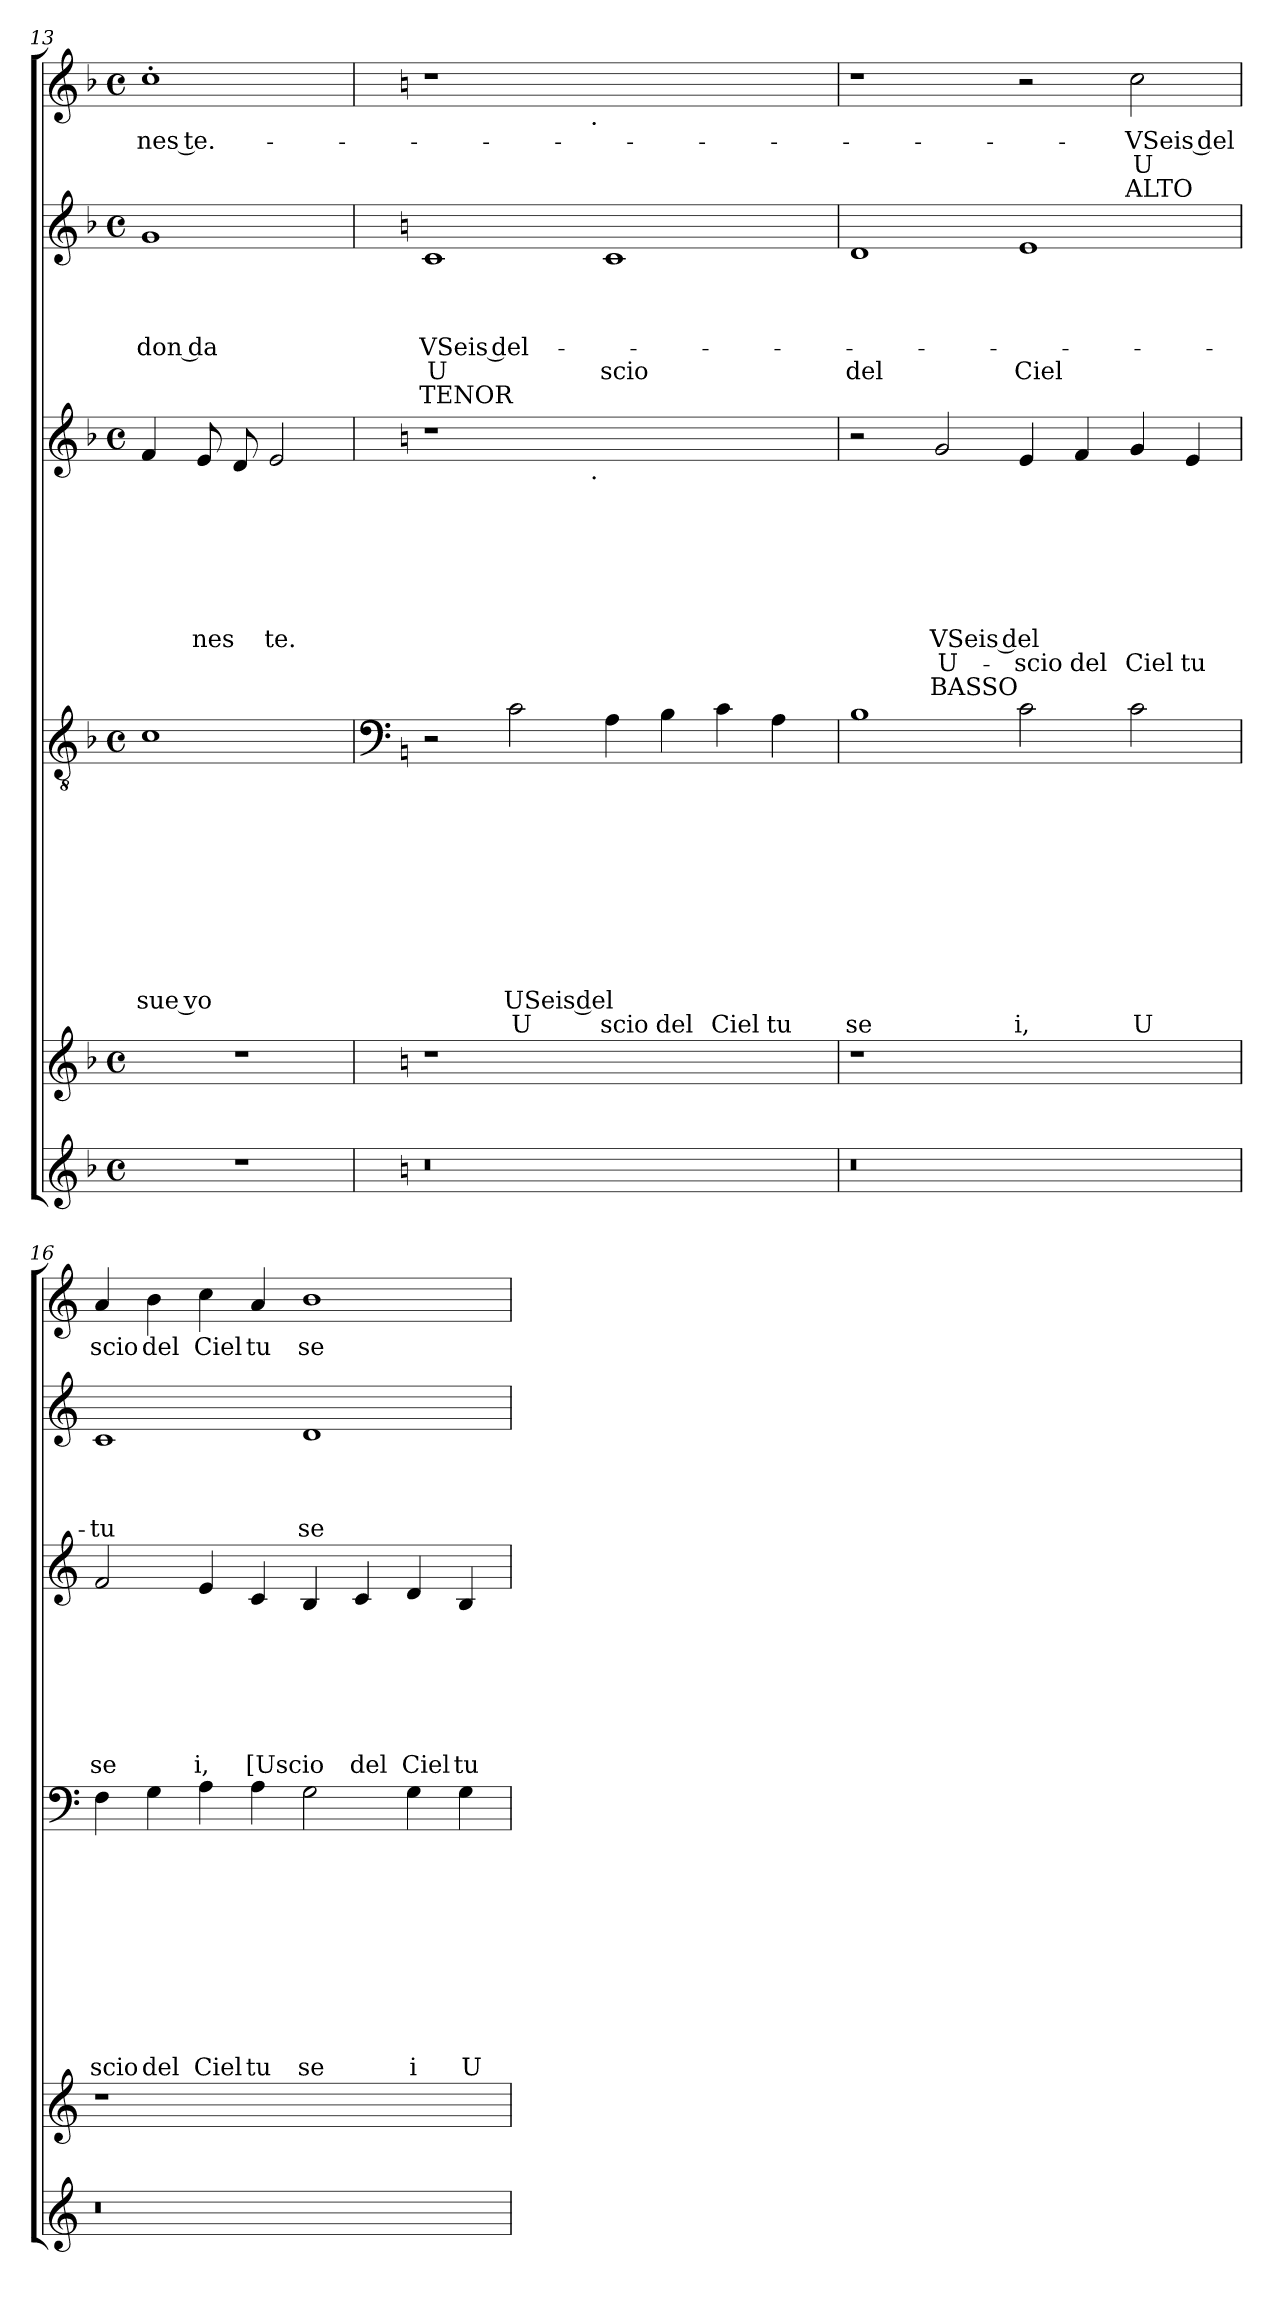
**kern	**kern	**kern	**text	**text	**text	**text	**text	**text	**text	**text	**text	**text	**text	**kern	**text	**text	**text	**text	**text	**text	**text	**text	**text	**kern	**text	**text	**text	**text	**text	**text	**kern	**text	**text	**text
*part5	*part5	*part4	*part4	*part4	*part4	*part4	*part4	*part4	*part4	*part4	*part4	*part4	*part4	*part3	*part3	*part3	*part3	*part3	*part3	*part3	*part3	*part3	*part3	*part2	*part2	*part2	*part2	*part2	*part2	*part2	*part1	*part1	*part1	*part1
*staff6	*staff5	*staff4	*staff4	*staff4	*staff4	*staff4	*staff4	*staff4	*staff4	*staff4	*staff4	*staff4	*staff4	*staff3	*staff3	*staff3	*staff3	*staff3	*staff3	*staff3	*staff3	*staff3	*staff3	*staff2	*staff2	*staff2	*staff2	*staff2	*staff2	*staff2	*staff1	*staff1	*staff1	*staff1
*clefG2	*clefG2	*clefGv2	*	*	*	*	*	*	*	*	*	*	*	*clefG2	*	*	*	*	*	*	*	*	*	*clefG2	*	*	*	*	*	*	*clefG2	*	*	*
*k[b-]	*k[b-]	*k[b-]	*	*	*	*	*	*	*	*	*	*	*	*k[b-]	*	*	*	*	*	*	*	*	*	*k[b-]	*	*	*	*	*	*	*k[b-]	*	*	*
*F:	*F:	*F:	*	*	*	*	*	*	*	*	*	*	*	*F:	*	*	*	*	*	*	*	*	*	*F:	*	*	*	*	*	*	*F:	*	*	*
*M4/4	*M4/4	*M4/4	*	*	*	*	*	*	*	*	*	*	*	*M4/4	*	*	*	*	*	*	*	*	*	*M4/4	*	*	*	*	*	*	*M4/4	*	*	*
*met(c)	*met(c)	*met(c)	*	*	*	*	*	*	*	*	*	*	*	*met(c)	*	*	*	*	*	*	*	*	*	*met(c)	*	*	*	*	*	*	*met(c)	*	*	*
=13	=13	=13	=13	=13	=13	=13	=13	=13	=13	=13	=13	=13	=13	=13	=13	=13	=13	=13	=13	=13	=13	=13	=13	=13	=13	=13	=13	=13	=13	=13	=13	=13	=13	=13
!	!	!	!	!	!	!	!	!	!	!	!	!LO:LY:b	!	!	!	!	!	!	!	!	!	!	!	!	!	!	!	!LO:LY:b	!	!	!	!LO:LY:b	!	!
1r	1r	1c	.	.	.	.	.	.	.	.	.	sue vo	.	4f/	.	.	.	.	.	.	.	.	.	1g	.	.	.	don da	.	.	1cc'>	-nes te.-	.	.
!	!	!	!	!	!	!	!	!	!	!	!	!	!	!	!	!	!	!	!	!	!LO:LY:b	!	!	!	!	!	!	!	!	!	!	!	!	!
.	.	.	.	.	.	.	.	.	.	.	.	.	.	8e/	.	.	.	.	.	.	-nes	.	.	.	.	.	.	.	.	.	.	.	.	.
.	.	.	.	.	.	.	.	.	.	.	.	.	.	8d/	.	.	.	.	.	.	.	.	.	.	.	.	.	.	.	.	.	.	.	.
!	!	!	!	!	!	!	!	!	!	!	!	!	!	!	!	!	!	!	!	!	!LO:LY:b	!	!	!	!	!	!	!	!	!	!	!	!	!
.	.	.	.	.	.	.	.	.	.	.	.	.	.	2e/	.	.	.	.	.	.	te.	.	.	.	.	.	.	.	.	.	.	.	.	.
!!LO:PB:g=z
=14	=14	=14	=14	=14	=14	=14	=14	=14	=14	=14	=14	=14	=14	=14	=14	=14	=14	=14	=14	=14	=14	=14	=14	=14	=14	=14	=14	=14	=14	=14	=14	=14	=14	=14
*	*	*clefF4	*	*	*	*	*	*	*	*	*	*	*	*	*	*	*	*	*	*	*	*	*	*	*	*	*	*	*	*	*	*	*	*
*k[]	*k[]	*k[]	*	*	*	*	*	*	*	*	*	*	*	*k[]	*	*	*	*	*	*	*	*	*	*k[]	*	*	*	*	*	*	*k[]	*	*	*
*C:	*C:	*C:	*	*	*	*	*	*	*	*	*	*	*	*C:	*	*	*	*	*	*	*	*	*	*C:	*	*	*	*	*	*	*C:	*	*	*
!	!	!	!	!	!	!	!	!	!	!	!	!	!	!	!	!	!	!	!	!	!	!	!	!	!	!	!	!LO:LY:b:rj	!LO:LY:b:rj	!LO:LY:b:rj	!	!	!	!
*	*	*	*	*	*	*	*	*	*	*	*	*	*	*^	*	*	*	*	*	*	*	*	*	*	*	*	*	*	*	*	*^	*	*	*
0r	1r	2r	.	.	.	.	.	.	.	.	.	.	.	1r	2ryy	.	.	.	.	.	.	.	.	.	1c	.	.	.	VSeis del-	U	TENOR	1r	2ryy	.	.	.
!	!	!	!	!	!	!	!	!	!	!	!	!LO:LY:b:rj	!LO:LY:a:rj	!	!	!	!	!	!	!	!	!	!	!	!	!	!	!	!	!	!	!	!	!	!	!
.	.	2c\	.	.	.	.	.	.	.	.	.	USeis del	U	.	4...ryy	.	.	.	.	.	.	.	.	.	.	.	.	.	.	.	.	.	4...ryy	.	.	.
!	!	!	!	!	!	!	!	!	!	!	!	!	!	!	!	!	!	!	!	!	!	!	!	!	!	!	!	!	!	!	!	!	!LO:TX:b:t=.	!	!	!
!	!	!	!	!	!	!	!	!	!	!	!	!	!	!	!LO:TX:b:t=.	!	!	!	!	!	!	!	!	!	!	!	!	!	!	!	!	!	!	!	!	!
.	.	.	.	.	.	.	.	.	.	.	.	.	.	.	1ryy	.	.	.	.	.	.	.	.	.	.	.	.	.	.	.	.	.	1ryy	.	.	.
!	!	!	!	!	!	!	!	!	!	!	!	!	!LO:LY:a	!	!	!	!	!	!	!	!	!	!	!	!	!	!	!	!	!LO:LY:b	!	!	!	!	!	!
.	1ryy	4A\	.	.	.	.	.	.	.	.	.	.	scio	1ryy	.	.	.	.	.	.	.	.	.	.	1c	.	.	.	.	scio	.	1ryy	.	.	.	.
!	!	!	!	!	!	!	!	!	!	!	!	!	!LO:LY:a	!	!	!	!	!	!	!	!	!	!	!	!	!	!	!	!	!	!	!	!	!	!	!
.	.	4B\	.	.	.	.	.	.	.	.	.	.	del	.	.	.	.	.	.	.	.	.	.	.	.	.	.	.	.	.	.	.	.	.	.	.
!	!	!	!	!	!	!	!	!	!	!	!	!	!LO:LY:a	!	!	!	!	!	!	!	!	!	!	!	!	!	!	!	!	!	!	!	!	!	!	!
.	.	4c\	.	.	.	.	.	.	.	.	.	.	Ciel	.	.	.	.	.	.	.	.	.	.	.	.	.	.	.	.	.	.	.	.	.	.	.
!	!	!	!	!	!	!	!	!	!	!	!	!	!LO:LY:a	!	!	!	!	!	!	!	!	!	!	!	!	!	!	!	!	!	!	!	!	!	!	!
.	.	4A\	.	.	.	.	.	.	.	.	.	.	tu	.	.	.	.	.	.	.	.	.	.	.	.	.	.	.	.	.	.	.	.	.	.	.
.	.	.	.	.	.	.	.	.	.	.	.	.	.	.	32ryy	.	.	.	.	.	.	.	.	.	.	.	.	.	.	.	.	.	32ryy	.	.	.
=15	=15	=15	=15	=15	=15	=15	=15	=15	=15	=15	=15	=15	=15	=15	=15	=15	=15	=15	=15	=15	=15	=15	=15	=15	=15	=15	=15	=15	=15	=15	=15	=15	=15	=15	=15	=15
!	!	!	!	!	!	!	!	!	!	!	!	!	!LO:LY:a	!	!	!	!	!	!	!	!	!	!	!	!	!	!	!	!	!LO:LY:b	!	!	!	!	!	!
*	*	*	*	*	*	*	*	*	*	*	*	*	*	*v	*v	*	*	*	*	*	*	*	*	*	*	*	*	*	*	*	*	*v	*v	*	*	*
0r	1r	1B	.	.	.	.	.	.	.	.	.	.	se	2r	.	.	.	.	.	.	.	.	.	1d	.	.	.	.	del	.	1r	.	.	.
!	!	!	!	!	!	!	!	!	!	!	!	!	!	!	!	!	!	!	!	!	!LO:LY:b:rj	!LO:LY:b:rj	!LO:LY:b:rj	!	!	!	!	!	!	!	!	!	!	!
.	.	.	.	.	.	.	.	.	.	.	.	.	.	2g/	.	.	.	.	.	.	VSeis del	U-	BASSO	.	.	.	.	.	.	.	.	.	.	.
!	!	!	!	!	!	!	!	!	!	!	!	!	!LO:LY:a	!	!	!	!	!	!	!	!	!LO:LY:b	!	!	!	!	!	!	!LO:LY:b	!	!	!	!	!
.	1ryy	2c\	.	.	.	.	.	.	.	.	.	.	i,	4e/	.	.	.	.	.	.	.	-scio	.	1e	.	.	.	.	Ciel	.	2r	.	.	.
!	!	!	!	!	!	!	!	!	!	!	!	!	!	!	!	!	!	!	!	!	!	!LO:LY:b	!	!	!	!	!	!	!	!	!	!	!	!
.	.	.	.	.	.	.	.	.	.	.	.	.	.	4f/	.	.	.	.	.	.	.	del	.	.	.	.	.	.	.	.	.	.	.	.
!	!	!	!	!	!	!	!	!	!	!	!	!	!LO:LY:a	!	!	!	!	!	!	!	!	!LO:LY:b	!	!	!	!	!	!	!	!	!	!LO:LY:b:rj	!LO:LY:b:rj	!LO:LY:b:rj
.	.	2c\	.	.	.	.	.	.	.	.	.	.	U	4g/	.	.	.	.	.	.	.	Ciel	.	.	.	.	.	.	.	.	2cc\	-VSeis del	U	ALTO
!	!	!	!	!	!	!	!	!	!	!	!	!	!	!	!	!	!	!	!	!	!	!LO:LY:b	!	!	!	!	!	!	!	!	!	!	!	!
.	.	.	.	.	.	.	.	.	.	.	.	.	.	4e/	.	.	.	.	.	.	.	tu	.	.	.	.	.	.	.	.	.	.	.	.
!!LO:LB:g=z
=16	=16	=16	=16	=16	=16	=16	=16	=16	=16	=16	=16	=16	=16	=16	=16	=16	=16	=16	=16	=16	=16	=16	=16	=16	=16	=16	=16	=16	=16	=16	=16	=16	=16	=16
!	!	!	!	!	!	!	!	!	!	!	!	!LO:LY:b	!	!	!	!	!	!	!	!	!LO:LY:b	!	!	!	!	!	!	!LO:LY:b	!	!	!	!LO:LY:b	!	!
0r	1r	4F\	.	.	.	.	.	.	.	.	.	scio	.	2f/	.	.	.	.	.	.	se	.	.	1c	.	.	.	-tu	.	.	4a/	scio	.	.
!	!	!	!	!	!	!	!	!	!	!	!	!LO:LY:b	!	!	!	!	!	!	!	!	!	!	!	!	!	!	!	!	!	!	!	!LO:LY:b	!	!
.	.	4G\	.	.	.	.	.	.	.	.	.	del	.	.	.	.	.	.	.	.	.	.	.	.	.	.	.	.	.	.	4b\	del	.	.
!	!	!	!	!	!	!	!	!	!	!	!	!LO:LY:b	!	!	!	!	!	!	!	!	!LO:LY:b	!	!	!	!	!	!	!	!	!	!	!LO:LY:b	!	!
.	.	4A\	.	.	.	.	.	.	.	.	.	Ciel	.	4e/	.	.	.	.	.	.	i,	.	.	.	.	.	.	.	.	.	4cc\	Ciel	.	.
!	!	!	!	!	!	!	!	!	!	!	!	!LO:LY:b	!	!	!	!	!	!	!	!	!LO:LY:b	!	!	!	!	!	!	!	!	!	!	!LO:LY:b	!	!
.	.	4A\	.	.	.	.	.	.	.	.	.	tu	.	4c/	.	.	.	.	.	.	[Uscio	.	.	.	.	.	.	.	.	.	4a/	tu	.	.
!	!	!	!	!	!	!	!	!	!	!	!	!LO:LY:b	!	!	!	!	!	!	!	!	!	!	!	!	!	!	!	!LO:LY:b	!	!	!	!LO:LY:b	!	!
.	1ryy	2G\	.	.	.	.	.	.	.	.	.	se	.	4B/	.	.	.	.	.	.	.	.	.	1d	.	.	.	se	.	.	1b	se	.	.
!	!	!	!	!	!	!	!	!	!	!	!	!	!	!	!	!	!	!	!	!	!LO:LY:b	!	!	!	!	!	!	!	!	!	!	!	!	!
.	.	.	.	.	.	.	.	.	.	.	.	.	.	4c/	.	.	.	.	.	.	del	.	.	.	.	.	.	.	.	.	.	.	.	.
!	!	!	!	!	!	!	!	!	!	!	!	!LO:LY:b	!	!	!	!	!	!	!	!	!LO:LY:b	!	!	!	!	!	!	!	!	!	!	!	!	!
.	.	4G\	.	.	.	.	.	.	.	.	.	i	.	4d/	.	.	.	.	.	.	Ciel	.	.	.	.	.	.	.	.	.	.	.	.	.
!	!	!	!	!	!	!	!	!	!	!	!	!LO:LY:b	!	!	!	!	!	!	!	!	!LO:LY:b	!	!	!	!	!	!	!	!	!	!	!	!	!
.	.	4G\	.	.	.	.	.	.	.	.	.	U	.	4B/	.	.	.	.	.	.	tu	.	.	.	.	.	.	.	.	.	.	.	.	.
=	=	=	=	=	=	=	=	=	=	=	=	=	=	=	=	=	=	=	=	=	=	=	=	=	=	=	=	=	=	=	=	=	=	=
*-	*-	*-	*-	*-	*-	*-	*-	*-	*-	*-	*-	*-	*-	*-	*-	*-	*-	*-	*-	*-	*-	*-	*-	*-	*-	*-	*-	*-	*-	*-	*-	*-	*-	*-
